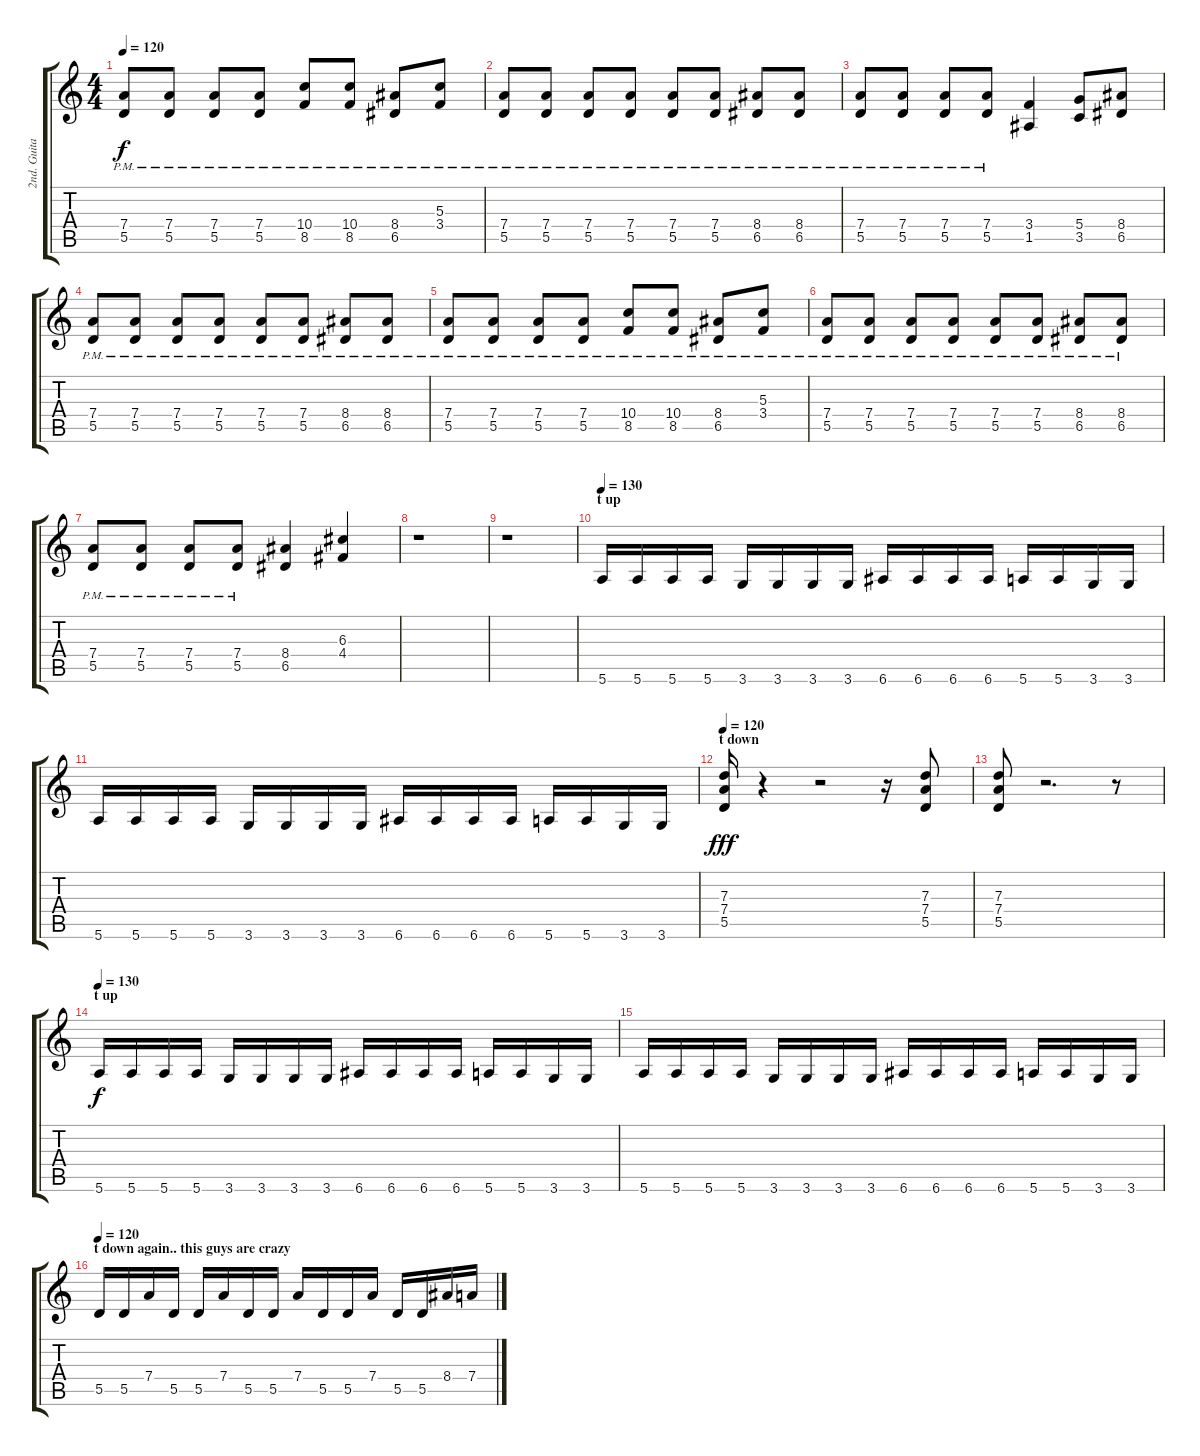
\track ("2nd. Guitar" "2nd. Guita") {instrument distortionguitar}
\staff {score tabs}
\tuning (E4 B3 G3 D3 A2 E2) {hide}
\ts (4 4)
\tempo 120
\clef g2
\ks c
(7.4{pm} 5.5{pm}).8{dy f} (7.4{pm} 5.5{pm}).8 (7.4{pm} 5.5{pm}).8 (7.4{pm} 5.5{pm}).8 (10.4{pm} 8.5{pm}).8 (10.4{pm} 8.5{pm}).8 (8.4{pm} 6.5{pm}).8 (5.3{pm} 3.4{pm}).8 |
(7.4{pm} 5.5{pm}).8 (7.4{pm} 5.5{pm}).8 (7.4{pm} 5.5{pm}).8 (7.4{pm} 5.5{pm}).8 (7.4{pm} 5.5{pm}).8 (7.4{pm} 5.5{pm}).8 (8.4{pm} 6.5{pm}).8 (8.4{pm} 6.5{pm}).8 |
(7.4{pm} 5.5{pm}).8 (7.4{pm} 5.5{pm}).8 (7.4{pm} 5.5{pm}).8 (7.4{pm} 5.5{pm}).8 (3.4 1.5).4 (5.4 3.5).8 (8.4 6.5).8 |
(7.4{pm} 5.5{pm}).8{balance 3} (7.4{pm} 5.5{pm}).8 (7.4{pm} 5.5{pm}).8 (7.4{pm} 5.5{pm}).8 (7.4{pm} 5.5{pm}).8 (7.4{pm} 5.5{pm}).8 (8.4{pm} 6.5{pm}).8 (8.4{pm} 6.5{pm}).8 |
(7.4{pm} 5.5{pm}).8 (7.4{pm} 5.5{pm}).8 (7.4{pm} 5.5{pm}).8 (7.4{pm} 5.5{pm}).8 (10.4{pm} 8.5{pm}).8 (10.4{pm} 8.5{pm}).8 (8.4{pm} 6.5{pm}).8 (5.3{pm} 3.4{pm}).8 |
(7.4{pm} 5.5{pm}).8 (7.4{pm} 5.5{pm}).8 (7.4{pm} 5.5{pm}).8 (7.4{pm} 5.5{pm}).8 (7.4{pm} 5.5{pm}).8 (7.4{pm} 5.5{pm}).8 (8.4{pm} 6.5{pm}).8 (8.4{pm} 6.5{pm}).8 |
(7.4{pm} 5.5{pm}).8 (7.4{pm} 5.5{pm}).8 (7.4{pm} 5.5{pm}).8 (7.4{pm} 5.5{pm}).8 (8.4 6.5).4 (6.3 4.4).4 |
r.1 |
r.1 |
\section ("" "t up")
\tempo 130
5.6.16 5.6.16 5.6.16 5.6.16 3.6.16 3.6.16 3.6.16 3.6.16 6.6.16 6.6.16 6.6.16 6.6.16 5.6.16 5.6.16 3.6.16 3.6.16 |
5.6.16 5.6.16 5.6.16 5.6.16 3.6.16 3.6.16 3.6.16 3.6.16 6.6.16 6.6.16 6.6.16 6.6.16 5.6.16 5.6.16 3.6.16 3.6.16 |
\section ("" "t down")
\tempo 120
(7.3 7.4 5.5).16{dy fff volume 16} r.4 r.2 r.16 (7.3 7.4 5.5).8 |
(7.3 7.4 5.5).8 r.2{d} r.8 |
\section ("" "t up")
\tempo 130
5.6.16{dy f volume 13} 5.6.16 5.6.16 5.6.16 3.6.16 3.6.16 3.6.16 3.6.16 6.6.16 6.6.16 6.6.16 6.6.16 5.6.16 5.6.16 3.6.16 3.6.16 |
5.6.16 5.6.16 5.6.16 5.6.16 3.6.16 3.6.16 3.6.16 3.6.16 6.6.16 6.6.16 6.6.16 6.6.16 5.6.16 5.6.16 3.6.16 3.6.16 |
\section ("" "t down again.. this guys are crazy")
\tempo 120
5.5.16{volume 16 balance 2} 5.5.16 7.4.16 5.5.16 5.5.16 7.4.16 5.5.16 5.5.16 7.4.16 5.5.16 5.5.16 7.4.16 5.5.16 5.5.16 8.4.16 7.4.16
